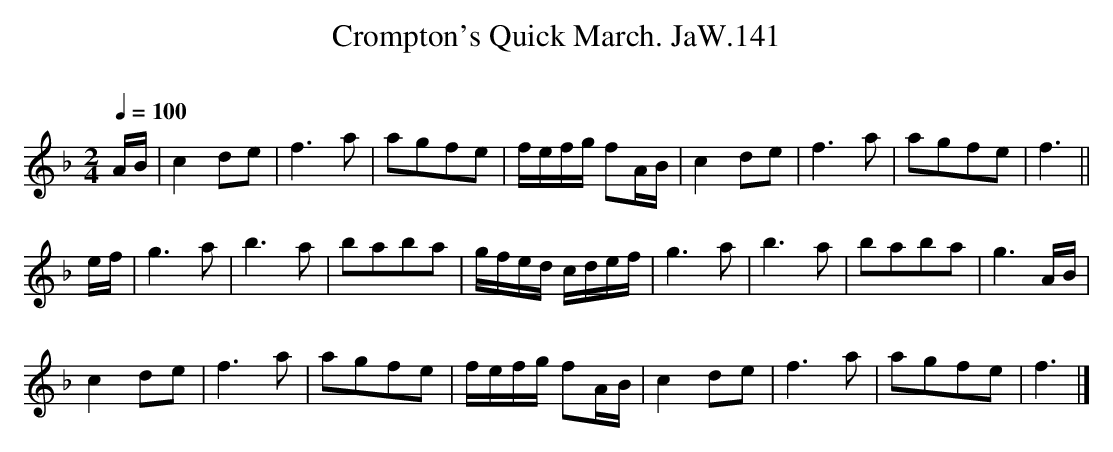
X:1
T:Crompton's Quick March. JaW.141
M:2/4
L:1/8
Q:1/4=100
O:
K:F
A/B/|c2de|f3a|agfe|f/e/f/g/ fA/B/|c2de|f3a|agfe|f3||
e/f/|g3a|b3a|baba|g/f/e/d/ c/d/e/f/|g3a|b3a|baba|g3A/B/|
c2de|f3a|agfe|f/e/f/g/ fA/B/|c2de|f3a|agfe|f3|]
